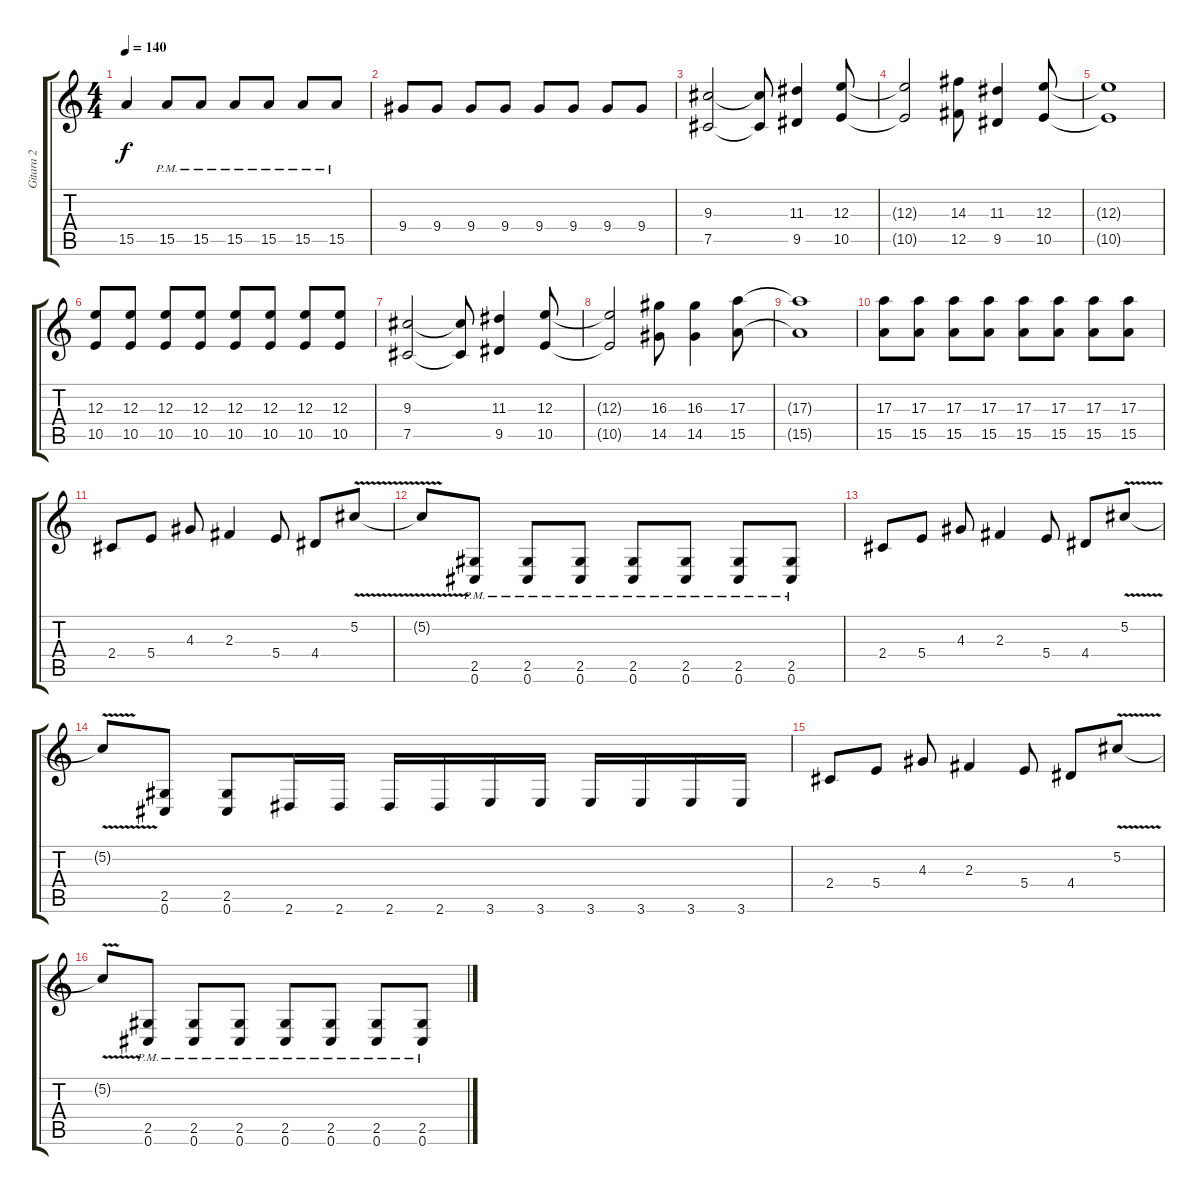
\track ("Gitara 2" "Gitara 2") {instrument distortionguitar}
\staff {score tabs}
\tuning (Db4 Ab3 E3 B2 Gb2 Db2) {hide}
\ts (4 4)
\tempo 140
\clef g2
\ks c
15.5{t}.4{dy f} 15.5{pm}.8 15.5{pm}.8 15.5{pm}.8 15.5{pm}.8 15.5{pm}.8 15.5{pm}.8 |
9.4.8 9.4.8 9.4.8 9.4.8 9.4.8 9.4.8 9.4.8 9.4.8 |
(9.3 7.5).2 (9.3{t} 7.5{t}).8 (11.3 9.5).4 (12.3 10.5).8 |
(12.3{t} 10.5{t}).2 (14.3 12.5).8 (11.3 9.5).4 (12.3 10.5).8 |
(12.3{t} 10.5{t}).1 |
(12.3 10.5).8 (12.3 10.5).8 (12.3 10.5).8 (12.3 10.5).8 (12.3 10.5).8 (12.3 10.5).8 (12.3 10.5).8 (12.3 10.5).8 |
(9.3 7.5).2 (9.3{t} 7.5{t}).8 (11.3 9.5).4 (12.3 10.5).8 |
(12.3{t} 10.5{t}).2 (16.3 14.5).8 (16.3 14.5).4 (17.3 15.5).8 |
(17.3{t} 15.5{t}).1 |
(17.3 15.5).8 (17.3 15.5).8 (17.3 15.5).8 (17.3 15.5).8 (17.3 15.5).8 (17.3 15.5).8 (17.3 15.5).8 (17.3 15.5).8 |
2.4.8 5.4.8 4.3.8 2.3.4 5.4.8 4.4.8 5.2{v}.8 |
5.2{t}.8 (2.5{pm} 0.6{pm}).8 (2.5{pm} 0.6{pm}).8 (2.5{pm} 0.6{pm}).8 (2.5{pm} 0.6{pm}).8 (2.5{pm} 0.6{pm}).8 (2.5{pm} 0.6{pm}).8 (2.5{pm} 0.6{pm}).8 |
2.4.8 5.4.8 4.3.8 2.3.4 5.4.8 4.4.8 5.2{v}.8 |
5.2{t}.8 (2.5 0.6).8 (2.5 0.6).8 2.6.16 2.6.16 2.6.16 2.6.16 3.6.16 3.6.16 3.6.16 3.6.16 3.6.16 3.6.16 |
2.4.8 5.4.8 4.3.8 2.3.4 5.4.8 4.4.8 5.2{v}.8 |
5.2{t}.8 (2.5{pm} 0.6{pm}).8 (2.5{pm} 0.6{pm}).8 (2.5{pm} 0.6{pm}).8 (2.5{pm} 0.6{pm}).8 (2.5{pm} 0.6{pm}).8 (2.5{pm} 0.6{pm}).8 (2.5{pm} 0.6{pm}).8
